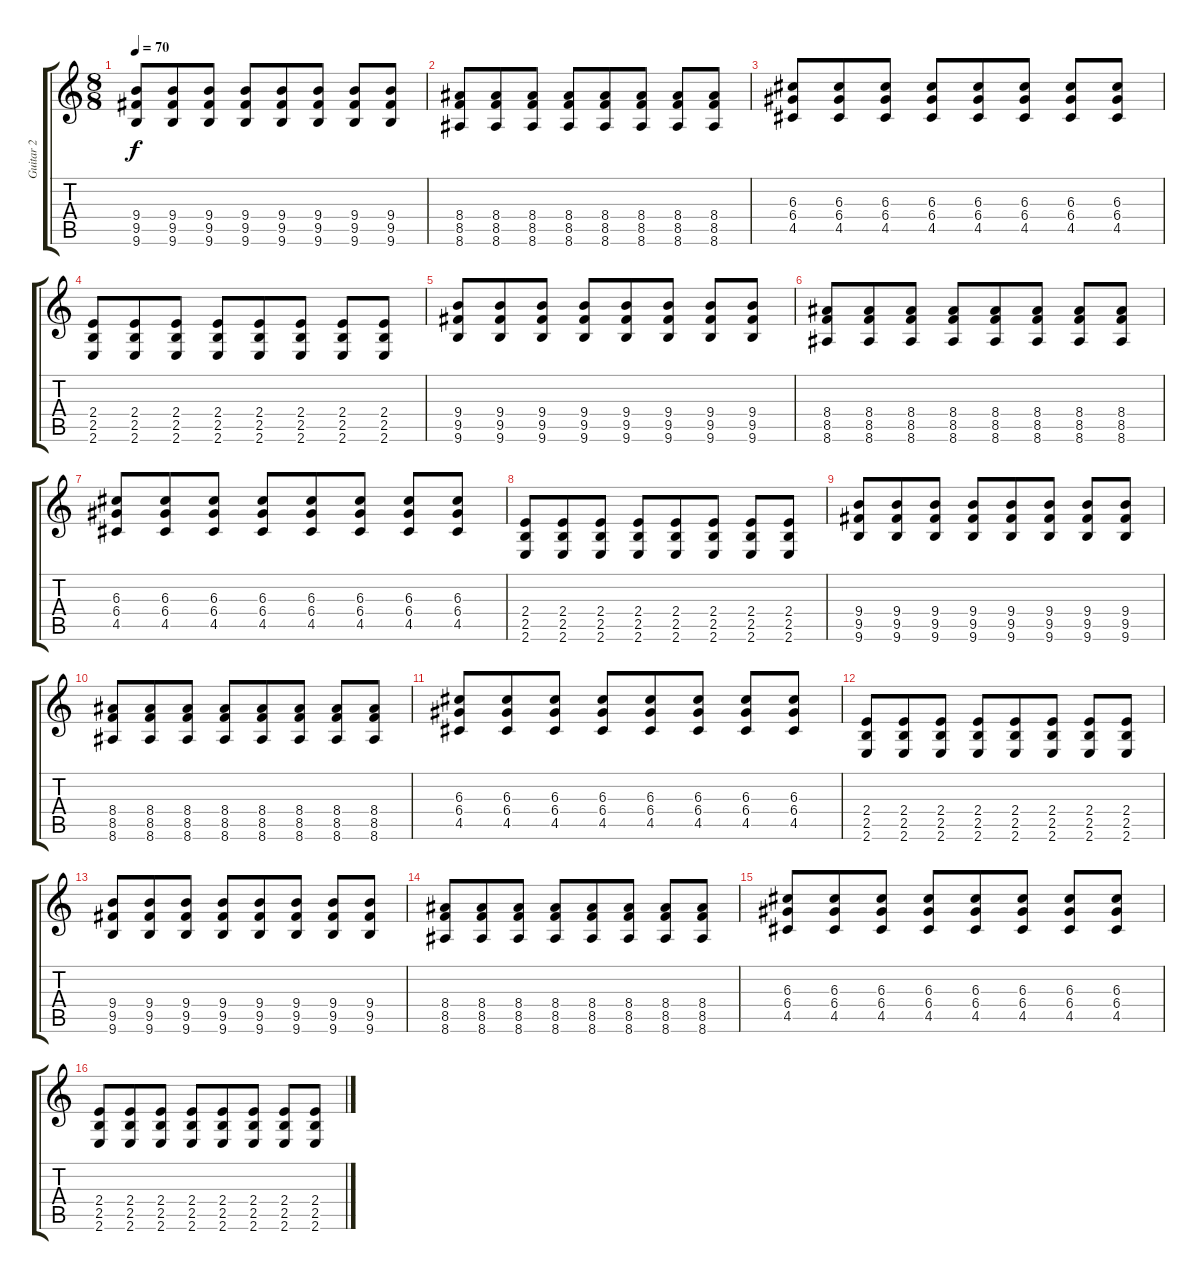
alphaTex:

\track ("Guitar 2" "Guitar 2") {instrument distortionguitar}
\staff {score tabs}
\tuning (E4 B3 G3 D3 A2 D2) {hide}
\ts (8 8)
\tempo 70
\clef g2
\ks c
(9.4 9.5 9.6).8{dy f} (9.4 9.5 9.6).8 (9.4 9.5 9.6).8 (9.4 9.5 9.6).8 (9.4 9.5 9.6).8 (9.4 9.5 9.6).8 (9.4 9.5 9.6).8 (9.4 9.5 9.6).8 |
(8.4 8.5 8.6).8 (8.4 8.5 8.6).8 (8.4 8.5 8.6).8 (8.4 8.5 8.6).8 (8.4 8.5 8.6).8 (8.4 8.5 8.6).8 (8.4 8.5 8.6).8 (8.4 8.5 8.6).8 |
(6.3 6.4 4.5).8 (6.3 6.4 4.5).8 (6.3 6.4 4.5).8 (6.3 6.4 4.5).8 (6.3 6.4 4.5).8 (6.3 6.4 4.5).8 (6.3 6.4 4.5).8 (6.3 6.4 4.5).8 |
(2.4 2.5 2.6).8 (2.4 2.5 2.6).8 (2.4 2.5 2.6).8 (2.4 2.5 2.6).8 (2.4 2.5 2.6).8 (2.4 2.5 2.6).8 (2.4 2.5 2.6).8 (2.4 2.5 2.6).8 |
(9.4 9.5 9.6).8 (9.4 9.5 9.6).8 (9.4 9.5 9.6).8 (9.4 9.5 9.6).8 (9.4 9.5 9.6).8 (9.4 9.5 9.6).8 (9.4 9.5 9.6).8 (9.4 9.5 9.6).8 |
(8.4 8.5 8.6).8 (8.4 8.5 8.6).8 (8.4 8.5 8.6).8 (8.4 8.5 8.6).8 (8.4 8.5 8.6).8 (8.4 8.5 8.6).8 (8.4 8.5 8.6).8 (8.4 8.5 8.6).8 |
(6.3 6.4 4.5).8 (6.3 6.4 4.5).8 (6.3 6.4 4.5).8 (6.3 6.4 4.5).8 (6.3 6.4 4.5).8 (6.3 6.4 4.5).8 (6.3 6.4 4.5).8 (6.3 6.4 4.5).8 |
(2.4 2.5 2.6).8 (2.4 2.5 2.6).8 (2.4 2.5 2.6).8 (2.4 2.5 2.6).8 (2.4 2.5 2.6).8 (2.4 2.5 2.6).8 (2.4 2.5 2.6).8 (2.4 2.5 2.6).8 |
(9.4 9.5 9.6).8 (9.4 9.5 9.6).8 (9.4 9.5 9.6).8 (9.4 9.5 9.6).8 (9.4 9.5 9.6).8 (9.4 9.5 9.6).8 (9.4 9.5 9.6).8 (9.4 9.5 9.6).8 |
(8.4 8.5 8.6).8 (8.4 8.5 8.6).8 (8.4 8.5 8.6).8 (8.4 8.5 8.6).8 (8.4 8.5 8.6).8 (8.4 8.5 8.6).8 (8.4 8.5 8.6).8 (8.4 8.5 8.6).8 |
(6.3 6.4 4.5).8 (6.3 6.4 4.5).8 (6.3 6.4 4.5).8 (6.3 6.4 4.5).8 (6.3 6.4 4.5).8 (6.3 6.4 4.5).8 (6.3 6.4 4.5).8 (6.3 6.4 4.5).8 |
(2.4 2.5 2.6).8 (2.4 2.5 2.6).8 (2.4 2.5 2.6).8 (2.4 2.5 2.6).8 (2.4 2.5 2.6).8 (2.4 2.5 2.6).8 (2.4 2.5 2.6).8 (2.4 2.5 2.6).8 |
(9.4 9.5 9.6).8 (9.4 9.5 9.6).8 (9.4 9.5 9.6).8 (9.4 9.5 9.6).8 (9.4 9.5 9.6).8 (9.4 9.5 9.6).8 (9.4 9.5 9.6).8 (9.4 9.5 9.6).8 |
(8.4 8.5 8.6).8 (8.4 8.5 8.6).8 (8.4 8.5 8.6).8 (8.4 8.5 8.6).8 (8.4 8.5 8.6).8 (8.4 8.5 8.6).8 (8.4 8.5 8.6).8 (8.4 8.5 8.6).8 |
(6.3 6.4 4.5).8 (6.3 6.4 4.5).8 (6.3 6.4 4.5).8 (6.3 6.4 4.5).8 (6.3 6.4 4.5).8 (6.3 6.4 4.5).8 (6.3 6.4 4.5).8 (6.3 6.4 4.5).8 |
(2.4 2.5 2.6).8 (2.4 2.5 2.6).8 (2.4 2.5 2.6).8 (2.4 2.5 2.6).8 (2.4 2.5 2.6).8 (2.4 2.5 2.6).8 (2.4 2.5 2.6).8 (2.4 2.5 2.6).8
